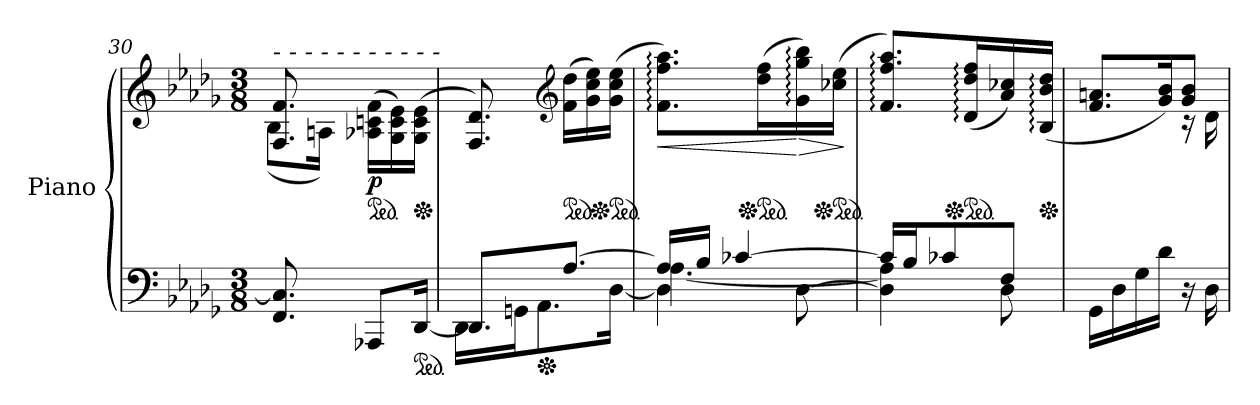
**kern	**kern	**dynam
*part1	*part1	*part1
*staff2	*staff1	*staff1/2
*I"Piano	*	*
*I'Pno.	*	*
!!LO:LB:g=z
*clefF4	*clefG2	*
*k[b-e-a-d-g-]	*k[b-e-a-d-g-]	*
*M3/8	*M3/8	*
=30	=30	=30
*	*^	*
!	!LO:TX:a:i:t=- - - - - - - - - - -	!	!
8.FF/< 8.C/]<	8.F/ 8.f/	(<8B-<\L	.
.	.	16An<\Jk)	.
*	*ped	*	*
!	!	!	!LO:DY:b
8AAA-X/L	(>16A-X\ 16cn\ 16f\LL	8.ryy	p
.	16G-\ 16c\ 16e-\)	.	.
*ped	*	*	*
*	*Xped	*	*
[16DD-/Jk	(>16G-\ 16c\ 16e-\JJ	.	.
*	*v	*v	*
=31	=31	=31
*^	*	*
8.DD-/L]	16DD-\LL	8.F/ 8.d-/)	.
.	16GGn\J	.	.
*Xped	*	*	*
.	8.AA-\	.	.
*	*	*clefG2	*
*	*	*ped	*
[8.A-/J	.	(>16f\ 16dd-\LL	.
.	.	16g-\ 16cc\ 16ee-\)	.
*	*	*Xped	*
*	*	*ped	*
.	[16D-\Jk	(>16g-\ 16cc\ 16ee-\JJ	.
=32	=32	=32	=32
*	*^	*	*
!	!	!	!	!LO:HP:b
16A-/LL]	[4.A-<\	4D-\]	8.f\: 8.ff\: 8.aa-\:L)	<
16B-/JJ	.	.	.	.
[4c-X/	.	.	.	.
*	*	*	*Xped	*
*	*	*	*ped	*
.	.	.	(>16dd-\ 16ff\L	.
!	!	!	!	!LO:HP:n=1:b
.	.	[8D-\	16g-\: 16gg-\: 16bb-\:)	[ >
*	*	*	*Xped	*
*	*	*	*ped	*
.	.	.	(>16cc-X\ 16ee-\JJ	.
*v	*v	*v	*	*
.	.	]
=33	=33	=33
*^	*	*
16c-/LL]	4D-\] 4A-\]	8.f/: 8.ff/: 8.aa-/:L)	.
16B-/J	.	.	.
8c-X/	.	.	.
*	*	*Xped	*
*	*	*ped	*
.	.	(>16d-/: 16dd-/: 16ff/:L	.
8F/J	8D-\	16a-/ 16cc-X/)	.
*	*	*Xped	*
.	.	(>16B-/: 16b-/: 16dd-/:JJ	.
*v	*v	*	*
!!LO:PB:g=z
=34	=34	=34
*	*^	*
16GG-\LL	8.f/ 8.an/L	4ryy	.
16D-\	.	.	.
16G-\	.	.	.
16d-\JJ	16g-/ 16b-/K)	.	.
16r	8g-/ 8b-/J	16r	.
16D-\	.	16d-\	.
*	*v	*v	*
=	=	=
*-	*-	*-
